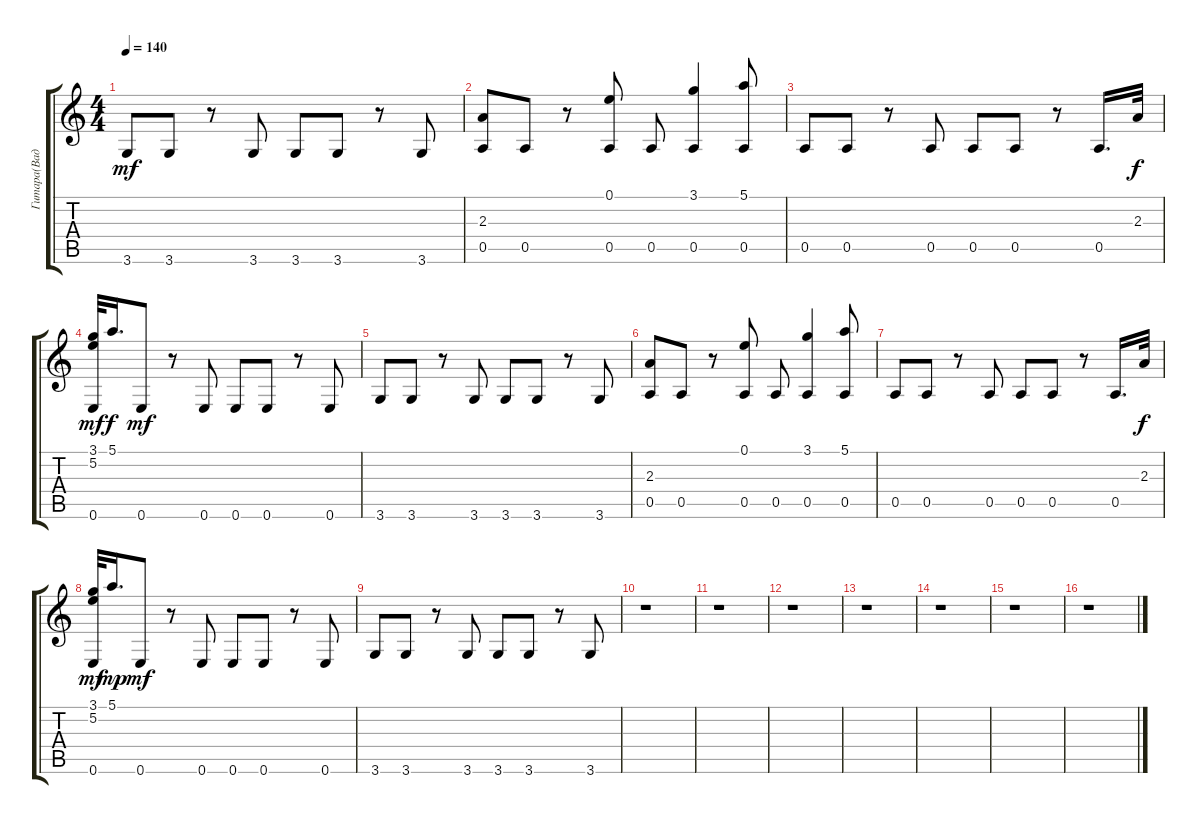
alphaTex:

\track ("Гитара(Вадим)" "Гитара(Вад") {instrument electricguitarclean}
\staff {score tabs}
\tuning (E4 B3 G3 D3 A2 E2) {hide}
\ts (4 4)
\tempo 140
\clef g2
\ks c
3.6.8{dy mf} 3.6.8 r.8 3.6.8 3.6.8 3.6.8 r.8 3.6.8 |
(2.3 0.5).8 0.5.8 r.8 (0.1 0.5).8 0.5.8 (3.1 0.5).4 (5.1 0.5).8 |
0.5.8 0.5.8 r.8 0.5.8 0.5.8 0.5.8 r.8 0.5.16{d} 2.3.32{dy f} |
(3.1 5.2 0.6).32{dy mf} 5.1.16{d dy f} 0.6.8{dy mf} r.8 0.6.8 0.6.8 0.6.8 r.8 0.6.8 |
3.6.8 3.6.8 r.8 3.6.8 3.6.8 3.6.8 r.8 3.6.8 |
(2.3 0.5).8 0.5.8 r.8 (0.1 0.5).8 0.5.8 (3.1 0.5).4 (5.1 0.5).8 |
0.5.8 0.5.8 r.8 0.5.8 0.5.8 0.5.8 r.8 0.5.16{d} 2.3.32{dy f} |
(3.1 5.2 0.6).32{dy mf} 5.1.16{d dy mp} 0.6.8{dy mf} r.8 0.6.8 0.6.8 0.6.8 r.8 0.6.8 |
3.6.8 3.6.8 r.8 3.6.8 3.6.8 3.6.8 r.8 3.6.8 |
r.1 |
r.1 |
r.1 |
r.1 |
r.1 |
r.1 |
r.1
